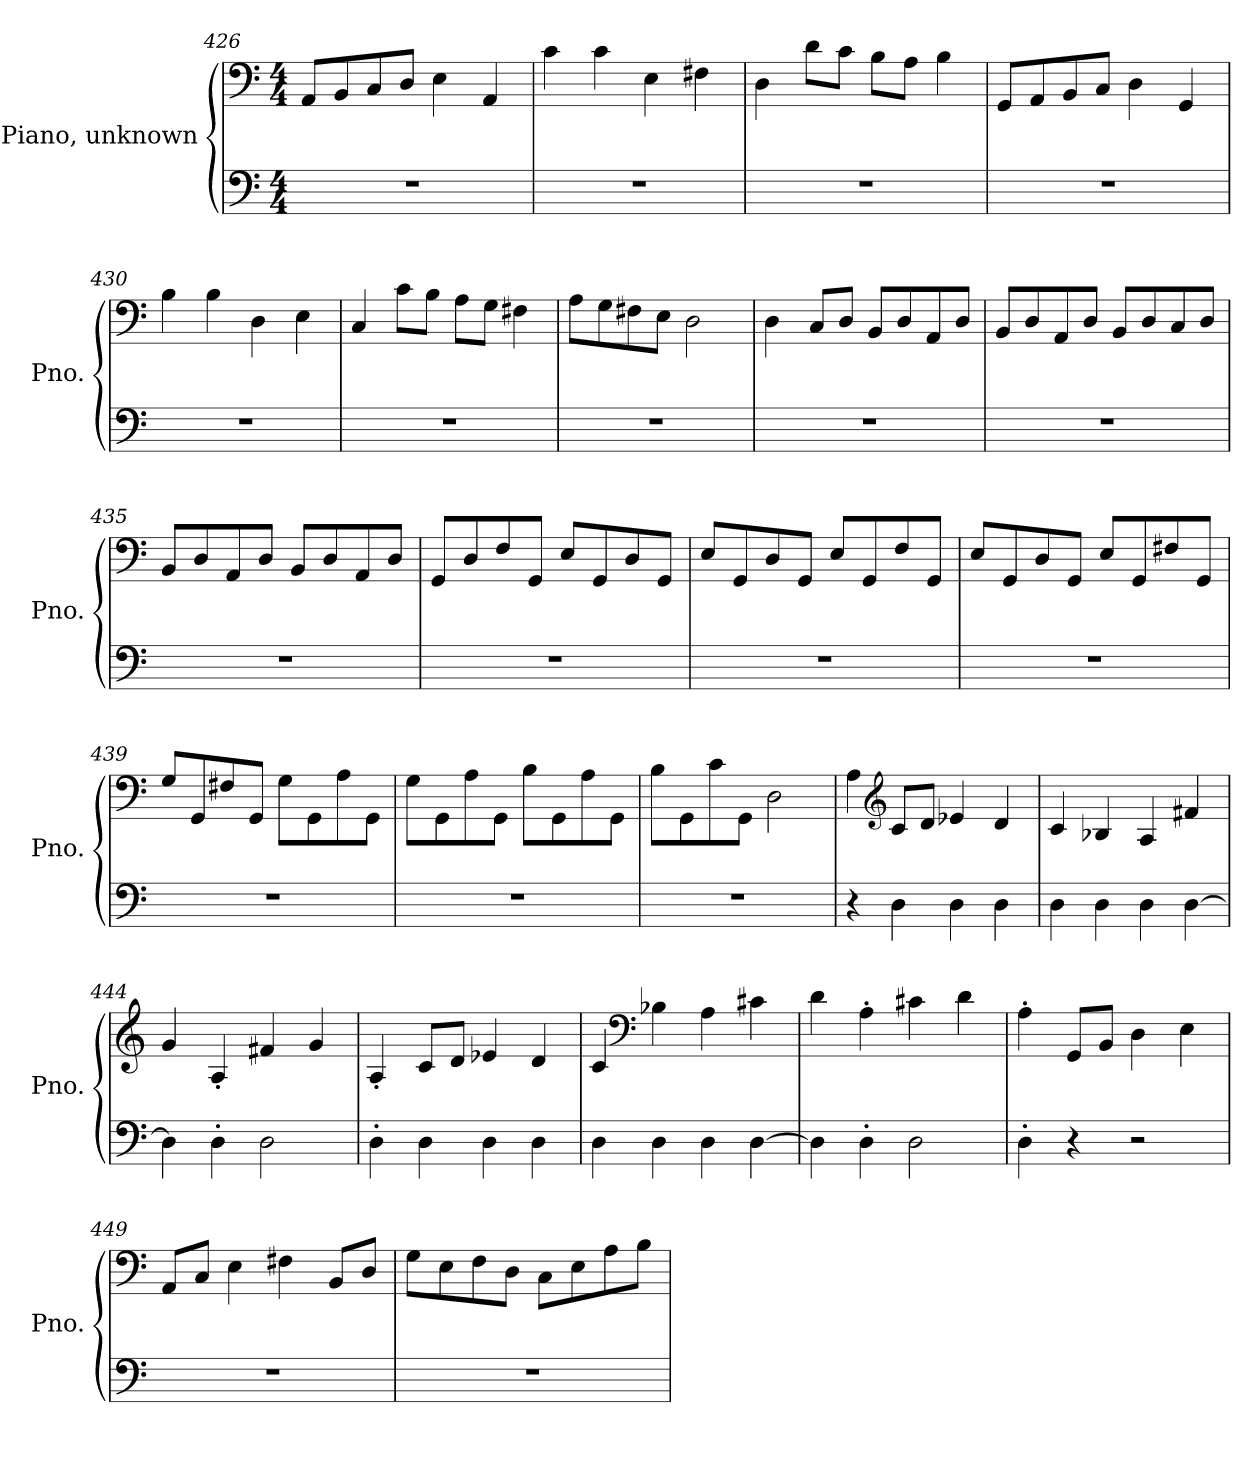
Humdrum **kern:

**kern	**kern
*part1	*part1
*staff2	*staff1
*I"Piano, unknown	*
*I'Pno.	*
!!LO:LB:g=z
*clefF4	*clefF4
*k[]	*k[]
*M4/4	*M4/4
=426	=426
1r	8AA/L
.	8BB/
.	8C/
.	8D/J
.	4E\
.	4AA/
=427	=427
1r	4c\
.	4c\
.	4E\
.	4F#X\
=428	=428
1r	4D\
.	8d\L
.	8c\J
.	8B\L
.	8A\J
.	4B\
=429	=429
1r	8GG/L
.	8AA/
.	8BB/
.	8C/J
.	4D\
.	4GG/
=430	=430
1r	4B\
.	4B\
.	4D\
.	4E\
=431	=431
1r	4C/
.	8c\L
.	8B\J
.	8A\L
.	8G\J
.	4F#X\
!!LO:PB:g=z
=432	=432
1r	8A\L
.	8G\
.	8F#X\
.	8E\J
.	2D\
=433	=433
1r	4D\
.	8C/L
.	8D/J
.	8BB/L
.	8D/
.	8AA/
.	8D/J
=434	=434
1r	8BB/L
.	8D/
.	8AA/
.	8D/J
.	8BB/L
.	8D/
.	8C/
.	8D/J
=435	=435
1r	8BB/L
.	8D/
.	8AA/
.	8D/J
.	8BB/L
.	8D/
.	8AA/
.	8D/J
=436	=436
1r	8GG/L
.	8D/
.	8F/
.	8GG/J
.	8E/L
.	8GG/
.	8D/
.	8GG/J
!!LO:LB:g=z
=437	=437
1r	8E/L
.	8GG/
.	8D/
.	8GG/J
.	8E/L
.	8GG/
.	8F/
.	8GG/J
=438	=438
1r	8E/L
.	8GG/
.	8D/
.	8GG/J
.	8E/L
.	8GG/
.	8F#X/
.	8GG/J
=439	=439
1r	8G/L
.	8GG/
.	8F#X/
.	8GG/J
.	8G\L
.	8GG\
.	8A\
.	8GG\J
=440	=440
1r	8G\L
.	8GG\
.	8A\
.	8GG\J
.	8B\L
.	8GG\
.	8A\
.	8GG\J
=441	=441
1r	8B\L
.	8GG\
.	8c\
.	8GG\J
.	2D\
!!LO:LB:g=z
=442	=442
4r	4A\
*	*clefG2
4D\	8c/L
.	8d/J
4D\	4e-X/
4D\	4d/
=443	=443
4D\	4c/
4D\	4B-X/
4D\	4A/
[4D\	4f#X/
=444	=444
4D\]	4g/
4D'\	4A'/
2D\	4f#X/
.	4g/
=445	=445
4D'\	4A'/
4D\	8c/L
.	8d/J
4D\	4e-X/
4D\	4d/
=446	=446
4D\	4c/
*	*clefF4
4D\	4B-X\
4D\	4A\
[4D\	4c#X\
=447	=447
4D\]	4d\
4D'\	4A'\
2D\	4c#X\
.	4d\
!!LO:LB:g=z
=448	=448
4D'\	4A'\
4r	8GG/L
.	8BB/J
2r	4D\
.	4E\
=449	=449
1r	8AA/L
.	8C/J
.	4E\
.	4F#X\
.	8BB/L
.	8D/J
=450	=450
1r	8G\L
.	8E\
.	8F\
.	8D\J
.	8C\L
.	8E\
.	8A\
.	8B\J
=	=
*-	*-
